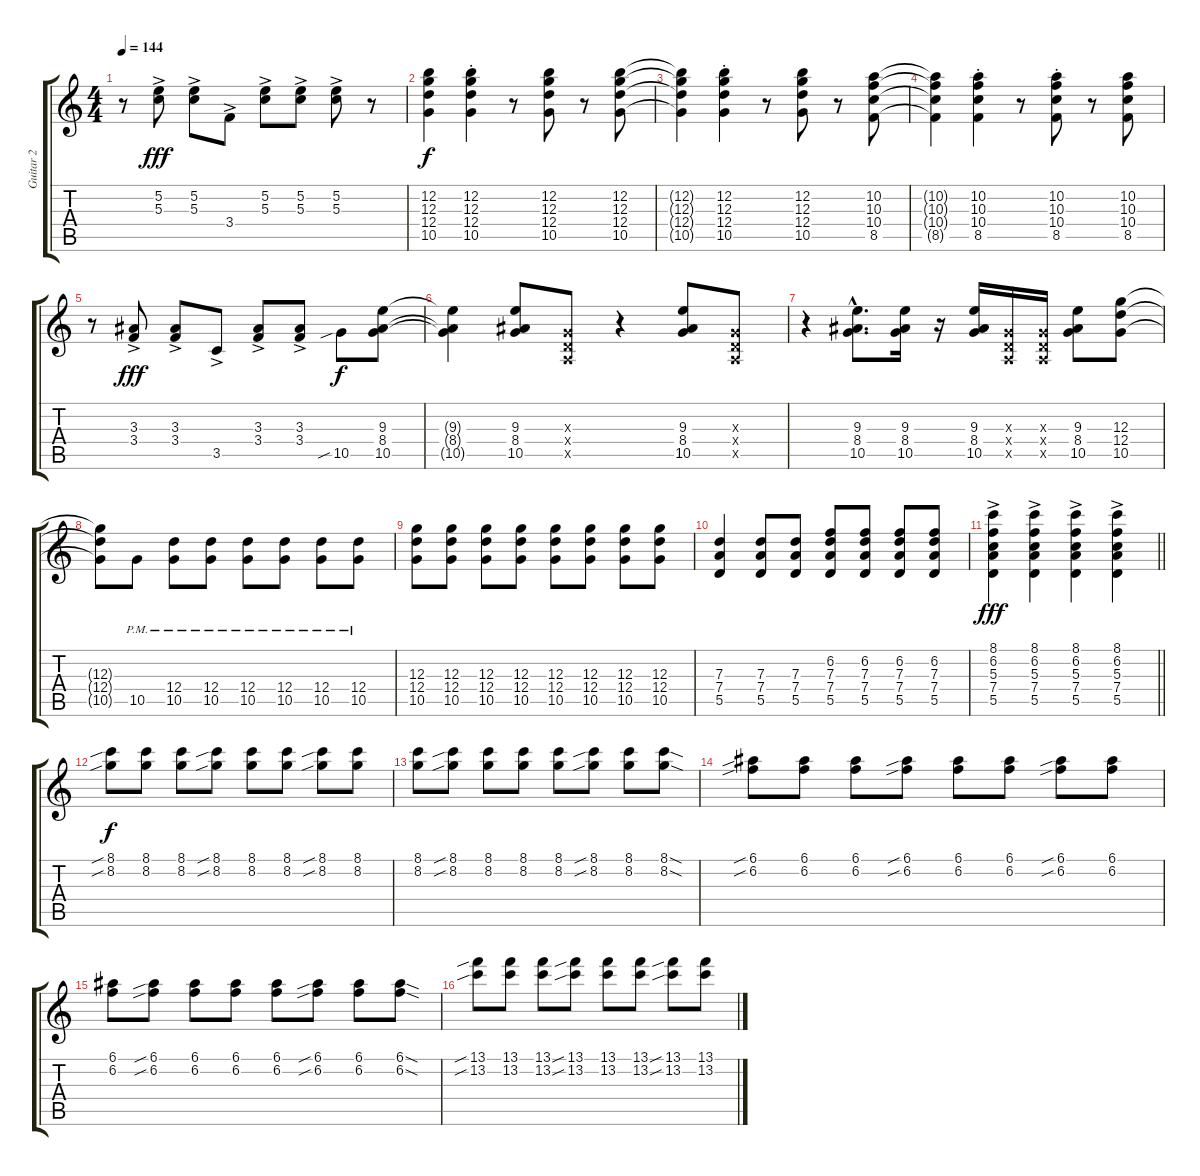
\track ("Guitar 2" "Guitar 2") {instrument distortionguitar}
\staff {score tabs}
\tuning (E4 B3 G3 D3 A2 E2) {hide}
\ts (4 4)
\tempo 144
\clef g2
\ks c
r.8{dy f} (5.2{ac} 5.3{ac}).8{dy fff} (5.2{ac} 5.3{ac}).8 3.4{ac}.8 (5.2 5.3{ac}).8 (5.2{ac} 5.3{ac}).8 (5.2{ac} 5.3{ac}).8 r.8 |
(12.2 12.3 12.4 10.5).4{dy f} (12.2{st} 12.3 12.4 10.5).4 r.8 (12.2 12.3 12.4 10.5).8 r.8 (12.2 12.3 12.4 10.5).8 |
(12.2{t} 12.3{t} 12.4{t} 10.5{t}).4 (12.2{st} 12.3 12.4 10.5).4 r.8 (12.2 12.3 12.4 10.5).8 r.8 (10.2 10.3 10.4 8.5).8 |
(10.2{t} 10.3{t} 10.4{t} 8.5{t}).4 (10.2{st} 10.3 10.4 8.5).4 r.8 (10.2{st} 10.3 10.4 8.5).8 r.8 (10.2 10.3 10.4 8.5).8 |
r.8 (3.3{ac} 3.4{ac}).8{dy fff} (3.3{ac} 3.4{ac}).8 3.5{ac}.8 (3.3{ac} 3.4{ac}).8 (3.3{ac} 3.4{ac}).8 10.5{sib}.8{dy f} (9.3 8.4 10.5).8 |
(9.3{t} 8.4{t} 10.5{t}).4 (9.3 8.4 10.5).8 (0.3{x} 0.4{x} 0.5{x}).8 r.4 (9.3 8.4 10.5).8 (0.3{x} 0.4{x} 0.5{x}).8 |
r.4 (9.3{hac} 8.4{hac} 10.5{hac}).8{d} (9.3 8.4 10.5).16 r.16 (9.3 8.4 10.5).16 (0.3{x} 0.4{x} 0.5{x}).16 (0.3{x} 0.4{x} 0.5{x}).16 (9.3 8.4 10.5).8 (12.3 12.4 10.5).8 |
(12.3{t} 12.4{t} 10.5{t}).8 10.5{pm}.8 (12.4{pm} 10.5{pm}).8 (12.4{pm} 10.5{pm}).8 (12.4{pm} 10.5{pm}).8 (12.4{pm} 10.5{pm}).8 (12.4{pm} 10.5{pm}).8 (12.4{pm} 10.5{pm}).8 |
(12.3 12.4 10.5).8 (12.3 12.4 10.5).8 (12.3 12.4 10.5).8 (12.3 12.4 10.5).8 (12.3 12.4 10.5).8 (12.3 12.4 10.5).8 (12.3 12.4 10.5).8 (12.3 12.4 10.5).8 |
(7.3 7.4 5.5).4 (7.3 7.4 5.5).8 (7.3 7.4 5.5).8 (6.2 7.3 7.4 5.5).8 (6.2 7.3 7.4 5.5).8 (6.2 7.3 7.4 5.5).8 (6.2 7.3 7.4 5.5).8 |
\barLineRight lightlight
(8.1{ac} 6.2 5.3 7.4 5.5).4{dy fff} (8.1{ac} 6.2 5.3 7.4 5.5).4 (8.1{ac} 6.2 5.3 7.4 5.5).4 (8.1{ac} 6.2 5.3 7.4 5.5).4 |
(8.1{sib} 8.2{sib}).8{dy f} (8.1 8.2).8 (8.1 8.2).8 (8.1{sib} 8.2{sib}).8 (8.1 8.2).8 (8.1 8.2).8 (8.1{sib} 8.2{sib}).8 (8.1 8.2).8 |
(8.1 8.2).8 (8.1{sib} 8.2{sib}).8 (8.1 8.2).8 (8.1 8.2).8 (8.1 8.2).8 (8.1{sib} 8.2{sib}).8 (8.1 8.2).8 (8.1{sod} 8.2{sod}).8 |
(6.1{sib} 6.2{sib}).8 (6.1 6.2).8 (6.1 6.2).8 (6.1{sib} 6.2{sib}).8 (6.1 6.2).8 (6.1 6.2).8 (6.1{sib} 6.2{sib}).8 (6.1 6.2).8 |
(6.1 6.2).8 (6.1{sib} 6.2{sib}).8 (6.1 6.2).8 (6.1 6.2).8 (6.1 6.2).8 (6.1{sib} 6.2{sib}).8 (6.1 6.2).8 (6.1{sod} 6.2{sod}).8 |
(13.1{sib} 13.2{sib}).8 (13.1 13.2).8 (13.1 13.2).8 (13.1{sib} 13.2{sib}).8 (13.1 13.2).8 (13.1 13.2).8 (13.1{sib} 13.2{sib}).8 (13.1 13.2).8
